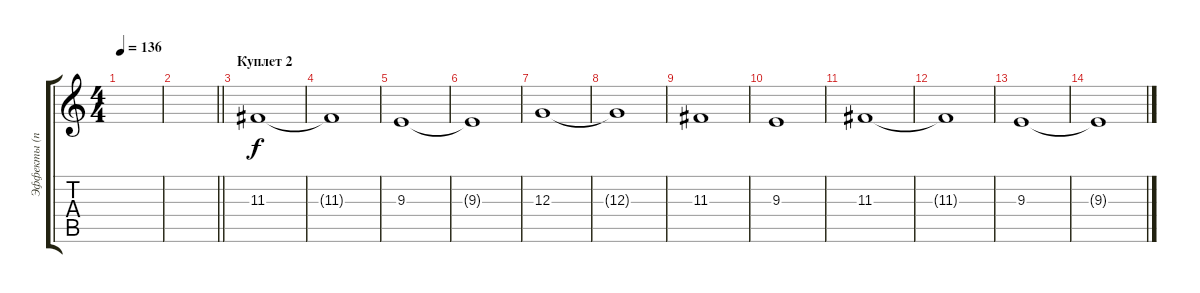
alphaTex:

\track ("Эффекты (пэд)" "Эффекты (п") {instrument pad2warm}
\staff {score tabs}
\tuning (E4 B3 G3 D3 A2 E2) {hide}
\ts (4 4)
\tempo 136
\clef g2
\ks c
|
\barLineRight lightlight
|
\section ("" "Куплет 2")
11.3.1{volume 10} |
11.3{t}.1 |
9.3.1 |
9.3{t}.1 |
12.3.1 |
12.3{t}.1 |
11.3.1 |
9.3.1 |
11.3.1{volume 10} |
11.3{t}.1 |
9.3.1 |
9.3{t}.1
